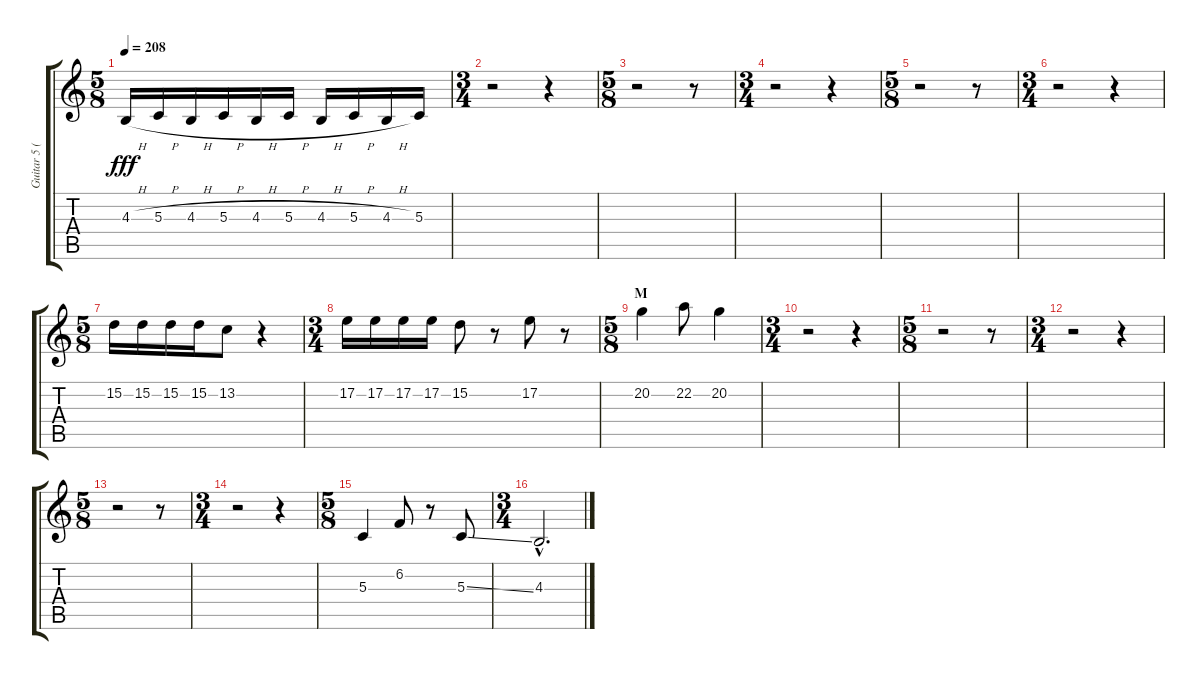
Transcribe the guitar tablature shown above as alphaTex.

\track ("Guitar 5 (sitar)" "Guitar 5 (") {instrument sitar}
\staff {score tabs}
\tuning (E4 B3 G3 D3 A2 E2) {hide}
\ts (5 8)
\tempo 208
\clef g2
\ks c
4.3{h}.16{dy fff} 5.3{h}.16 4.3{h}.16 5.3{h}.16 4.3{h}.16 5.3{h}.16 4.3{h}.16 5.3{h}.16 4.3{h}.16 5.3.16 |
\ts (3 4)
r.2 r.4 |
\ts (5 8)
r.2 r.8 |
\ts (3 4)
r.2 r.4 |
\ts (5 8)
r.2 r.8 |
\ts (3 4)
r.2 r.4 |
\ts (5 8)
15.2.16 15.2.16 15.2.16 15.2.16 13.2.8 r.4 |
\ts (3 4)
17.2.16 17.2.16 17.2.16 17.2.16 15.2.8 r.8 17.2.8 r.8 |
\ts (5 8)
\section ("" "M")
20.2.4 22.2.8 20.2.4 |
\ts (3 4)
r.2 r.4 |
\ts (5 8)
r.2 r.8 |
\ts (3 4)
r.2 r.4 |
\ts (5 8)
r.2 r.8 |
\ts (3 4)
r.2 r.4 |
\ts (5 8)
5.3.4 6.2.8 r.8 5.3{ss}.8 |
\ts (3 4)
4.3{hac}.2{d}
